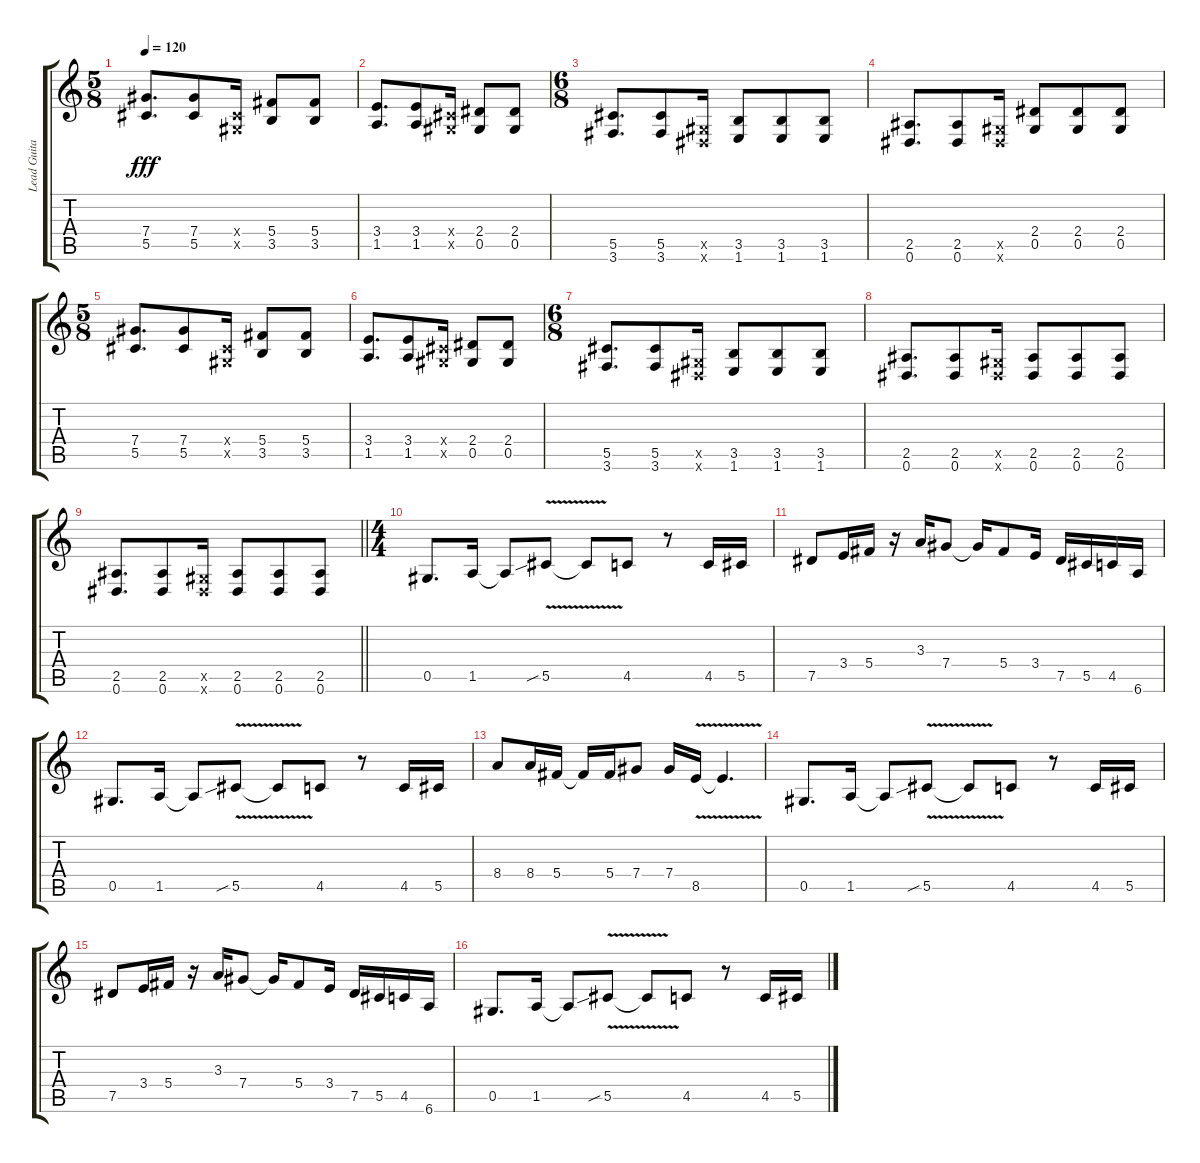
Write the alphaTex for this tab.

\track ("Lead Guitar" "Lead Guita") {instrument distortionguitar}
\staff {score tabs}
\tuning (Eb4 Bb3 Gb3 Db3 Ab2 Eb2) {hide}
\ts (5 8)
\tempo 120
\clef g2
\ks c
(7.4 5.5).8{d dy fff} (7.4 5.5).8 (0.4{x} 0.5{x}).16 (5.4 3.5).8 (5.4 3.5).8 |
(3.4 1.5).8{d} (3.4 1.5).8 (0.4{x} 0.5{x}).16 (2.4 0.5).8 (2.4 0.5).8 |
\ts (6 8)
(5.5 3.6).8{d} (5.5 3.6).8 (0.5{x} 0.6{x}).16 (3.5 1.6).8 (3.5 1.6).8 (3.5 1.6).8 |
(2.5 0.6).8{d} (2.5 0.6).8 (0.5{x} 0.6{x}).16 (2.4 0.5).8 (2.4 0.5).8 (2.4 0.5).8 |
\ts (5 8)
(7.4 5.5).8{d} (7.4 5.5).8 (0.4{x} 0.5{x}).16 (5.4 3.5).8 (5.4 3.5).8 |
(3.4 1.5).8{d} (3.4 1.5).8 (0.4{x} 0.5{x}).16 (2.4 0.5).8 (2.4 0.5).8 |
\ts (6 8)
(5.5 3.6).8{d} (5.5 3.6).8 (0.5{x} 0.6{x}).16 (3.5 1.6).8 (3.5 1.6).8 (3.5 1.6).8 |
(2.5 0.6).8{d} (2.5 0.6).8 (0.5{x} 0.6{x}).16 (2.5 0.6).8 (2.5 0.6).8 (2.5 0.6).8 |
\barLineRight lightlight
(2.5 0.6).8{d} (2.5 0.6).8 (0.5{x} 0.6{x}).16 (2.5 0.6).8 (2.5 0.6).8 (2.5 0.6).8 |
\ts (4 4)
0.5.8{d} 1.5.16 1.5{t}.8 5.5{v sib}.8 5.5{t}.8 4.5.8 r.8 4.5.16 5.5.16 |
7.5.8 3.4.16 5.4.16 r.16 3.3.16 7.4.8 7.4{t}.16 5.4.8 3.4.16 7.5.16 5.5.16 4.5.16 6.6.16 |
0.5.8{d} 1.5.16 1.5{t}.8 5.5{v sib}.8 5.5{t}.8 4.5.8 r.8 4.5.16 5.5.16 |
8.4.8 8.4.16 5.4.16 5.4{t}.16 5.4.16 7.4.8 7.4.16 8.5{v}.16 8.5{t}.4{d} |
0.5.8{d} 1.5.16 1.5{t}.8 5.5{v sib}.8 5.5{t}.8 4.5.8 r.8 4.5.16 5.5.16 |
7.5.8 3.4.16 5.4.16 r.16 3.3.16 7.4.8 7.4{t}.16 5.4.8 3.4.16 7.5.16 5.5.16 4.5.16 6.6.16 |
0.5.8{d} 1.5.16 1.5{t}.8 5.5{v sib}.8 5.5{t}.8 4.5.8 r.8 4.5.16 5.5.16
